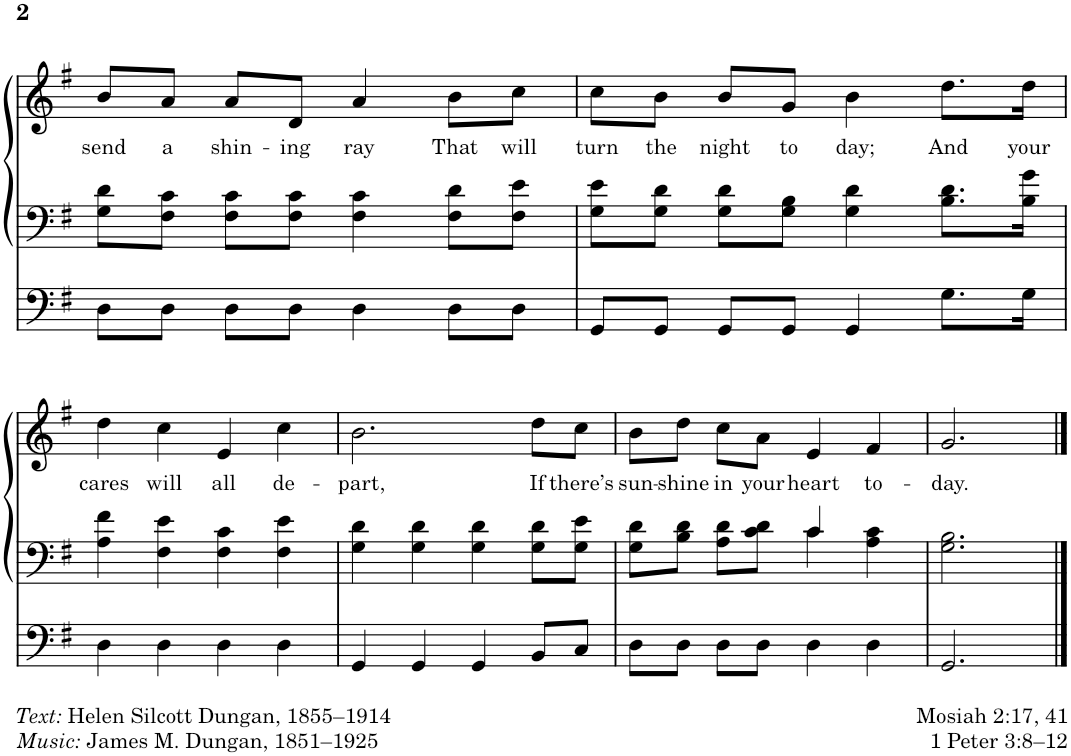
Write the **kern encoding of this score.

**kern	**kern	**kern	**text
*part1	*part1	*part1	*part1
*staff3	*staff2	*staff1	*staff1
*I"Organ	*	*	*
*I'Org.	*	*	*
!!LO:PB:g=z
*clefF4	*clefF4	*clefG2	*
*k[f#]	*k[f#]	*k[f#]	*
*M4/4	*M4/4	*M4/4	*
=15	=15	=15	=15
!	!	!	!LO:LY:b
8D\L	8G\ 8d\L	8b/L	send
!	!	!	!LO:LY:b
8D\J	8F#\ 8c\J	8a/J	a
!	!	!	!LO:LY:b
8D\L	8F#\ 8c\L	8a/L	shin-
!	!	!	!LO:LY:b
8D\J	8F#\ 8c\J	8d/J	-ing
!	!	!	!LO:LY:b
4D\	4F#\ 4c\	4a/	ray
!	!	!	!LO:LY:b
8D\L	8F#\ 8d\L	8b\L	That
!	!	!	!LO:LY:b
8D\J	8F#\ 8e\J	8cc\J	will
=16	=16	=16	=16
!	!	!	!LO:LY:b
8GG/L	8G\ 8e\L	8cc\L	turn
!	!	!	!LO:LY:b
8GG/J	8G\ 8d\J	8b\J	the
!	!	!	!LO:LY:b
8GG/L	8G\ 8d\L	8b/L	night
!	!	!	!LO:LY:b
8GG/J	8G\ 8B\J	8g/J	to
!	!	!	!LO:LY:b
4GG/	4G\ 4d\	4b\	day;
!	!	!	!LO:LY:b
8.G\L	8.B\ 8.d\L	8.dd\L	And
!	!	!	!LO:LY:b
16G\Jk	16B\ 16g\Jk	16dd\Jk	your
!!LO:LB:g=z
=17	=17	=17	=17
!	!	!	!LO:LY:b
4D\	4A\ 4f#\	4dd\	cares
!	!	!	!LO:LY:b
4D\	4F#\ 4e\	4cc\	will
!	!	!	!LO:LY:b
4D\	4F#\ 4c\	4e/	all
!	!	!	!LO:LY:b
4D\	4F#\ 4e\	4cc\	de-
=18	=18	=18	=18
!	!	!	!LO:LY:b
4GG/	4G\ 4d\	2.b\	-part,
4GG/	4G\ 4d\	.	.
4GG/	4G\ 4d\	.	.
!	!	!	!LO:LY:b
8BB/L	8G\ 8d\L	8dd\L	If
!	!	!	!LO:LY:b
8C/J	8G\ 8e\J	8cc\J	there’s
=19	=19	=19	=19
*	*^	*	*
!	!	!	!	!LO:LY:b
8D\L	8G\ 8d\L	2ryy	8b\L	sun-
!	!	!	!	!LO:LY:b
8D\J	8B\ 8d\J	.	8dd\J	-shine
!	!	!	!	!LO:LY:b
8D\L	8A\ 8d\L	.	8cc\L	in
!	!	!	!	!LO:LY:b
8D\J	8c\ 8d\J	.	8a\J	your
!	!	!	!	!LO:LY:b
4D\	4c/	4c\	4e/	heart
!	!	!	!	!LO:LY:b
4D\	4A\ 4c\	4ryy	4f#/	to-
=20	=20	=20	=20	=20
!	!	!	!	!LO:LY:b
*	*v	*v	*	*
2.GG/	2.G\ 2.B\	2.g/	-day.
==	==	==	==
*-	*-	*-	*-
